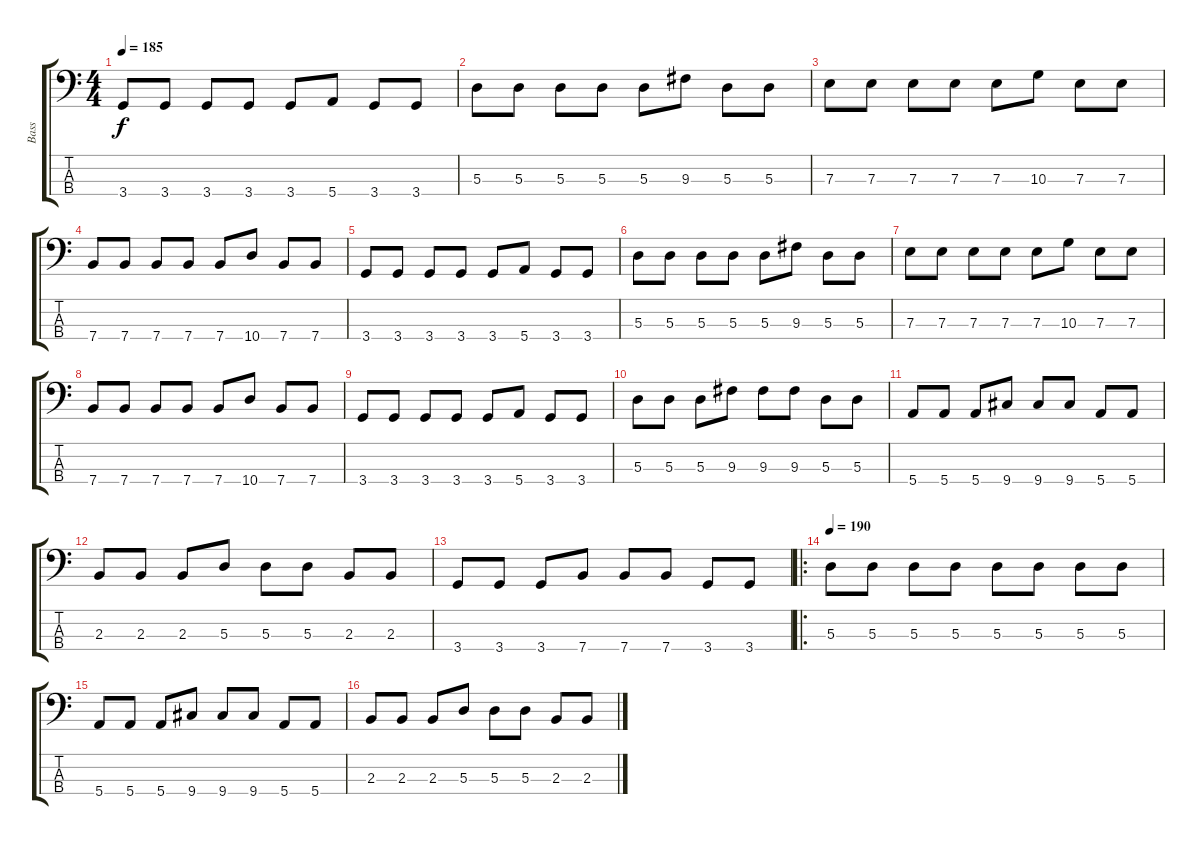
\track ("Bass" "Bass") {instrument electricbassfinger}
\staff {score tabs}
\tuning (G2 D2 A1 E1) {hide}
\ts (4 4)
\tempo 185
\clef f4
\ks c
3.4.8{dy f} 3.4.8 3.4.8 3.4.8 3.4.8 5.4.8 3.4.8 3.4.8 |
5.3.8 5.3.8 5.3.8 5.3.8 5.3.8 9.3.8 5.3.8 5.3.8 |
7.3.8 7.3.8 7.3.8 7.3.8 7.3.8 10.3.8 7.3.8 7.3.8 |
7.4.8 7.4.8 7.4.8 7.4.8 7.4.8 10.4.8 7.4.8 7.4.8 |
3.4.8 3.4.8 3.4.8 3.4.8 3.4.8 5.4.8 3.4.8 3.4.8 |
5.3.8 5.3.8 5.3.8 5.3.8 5.3.8 9.3.8 5.3.8 5.3.8 |
7.3.8 7.3.8 7.3.8 7.3.8 7.3.8 10.3.8 7.3.8 7.3.8 |
7.4.8 7.4.8 7.4.8 7.4.8 7.4.8 10.4.8 7.4.8 7.4.8 |
3.4.8 3.4.8 3.4.8 3.4.8 3.4.8 5.4.8 3.4.8 3.4.8 |
5.3.8 5.3.8 5.3.8 9.3.8 9.3.8 9.3.8 5.3.8 5.3.8 |
5.4.8 5.4.8 5.4.8 9.4.8 9.4.8 9.4.8 5.4.8 5.4.8 |
2.3.8 2.3.8 2.3.8 5.3.8 5.3.8 5.3.8 2.3.8 2.3.8 |
3.4.8 3.4.8 3.4.8 7.4.8 7.4.8 7.4.8 3.4.8 3.4.8 |
\ro
\tempo 190
5.3.8 5.3.8 5.3.8 5.3.8 5.3.8 5.3.8 5.3.8 5.3.8 |
5.4.8 5.4.8 5.4.8 9.4.8 9.4.8 9.4.8 5.4.8 5.4.8 |
2.3.8 2.3.8 2.3.8 5.3.8 5.3.8 5.3.8 2.3.8 2.3.8
